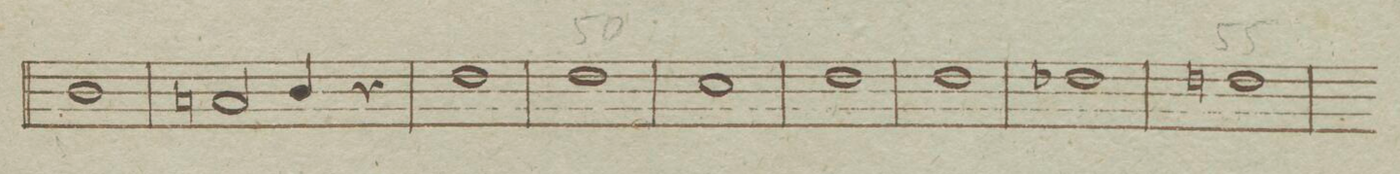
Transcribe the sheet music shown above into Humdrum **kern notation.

**kern
*I"Oboe Secondo.
*clefG2
*k[b-e-a-]
*met(c)
*M4/4
1b-
=48
2an/
4b-/
4r
=49
1dd
=50
1dd
=51
1cc
=52
1dd
=53
1dd
=54
1dd-X
=55
1ddn
=56
*-
